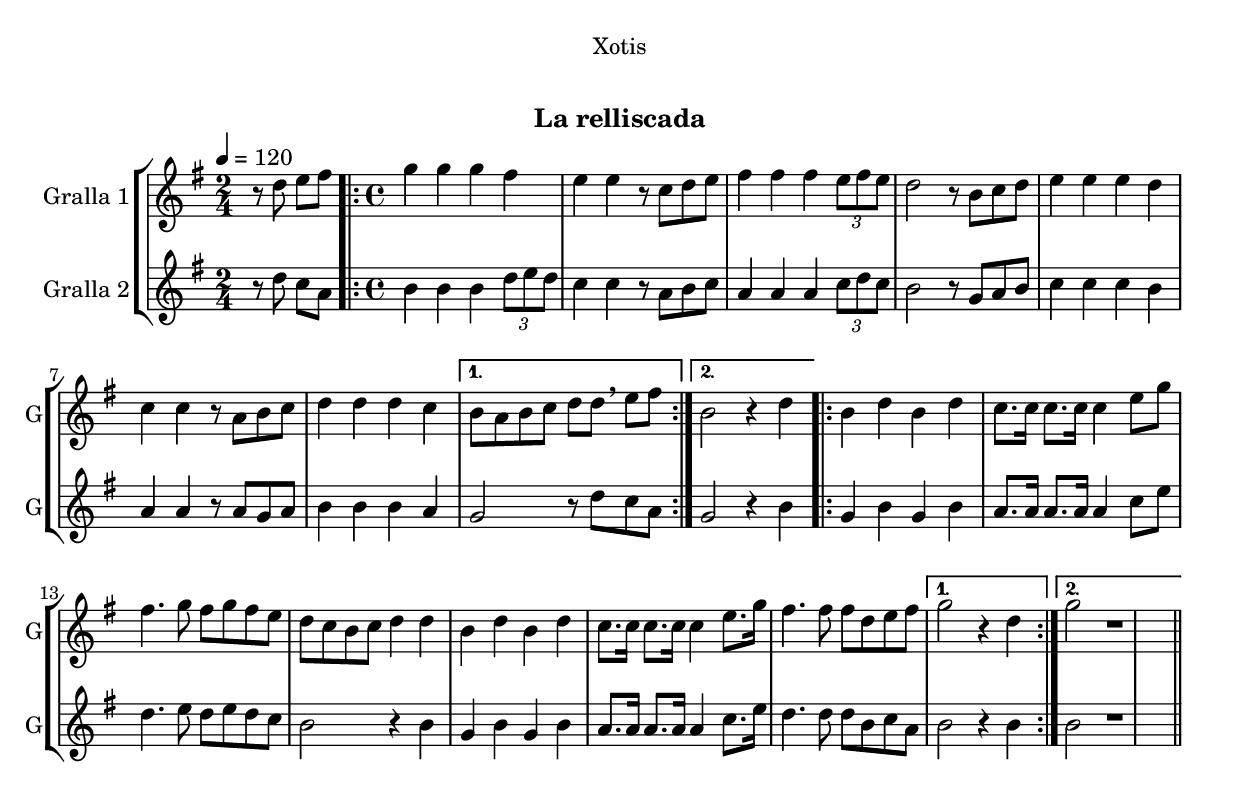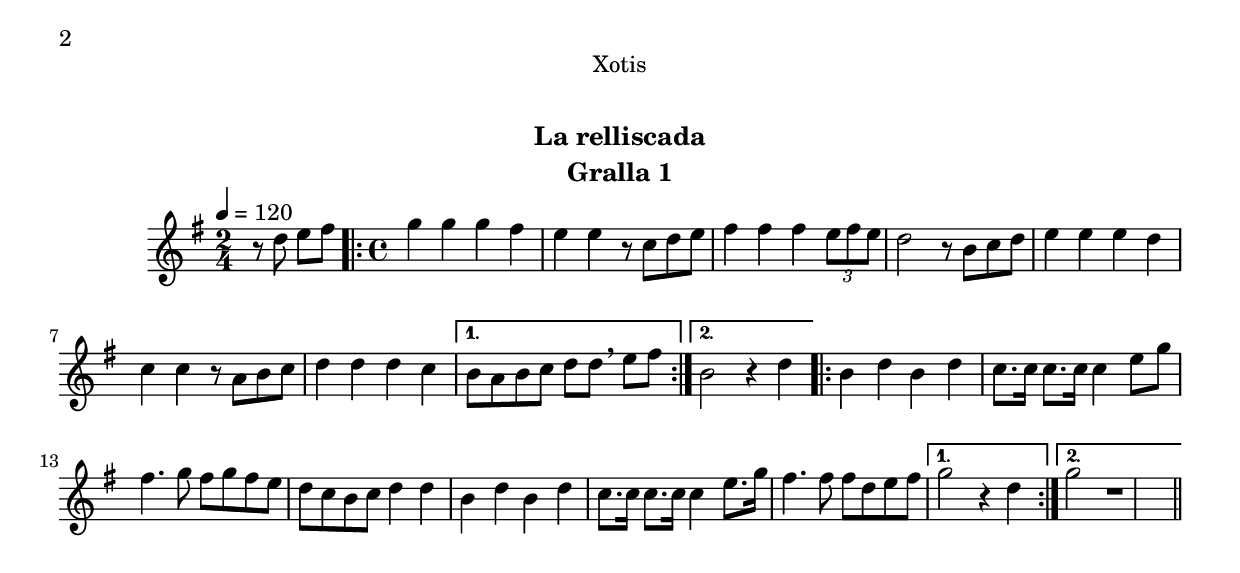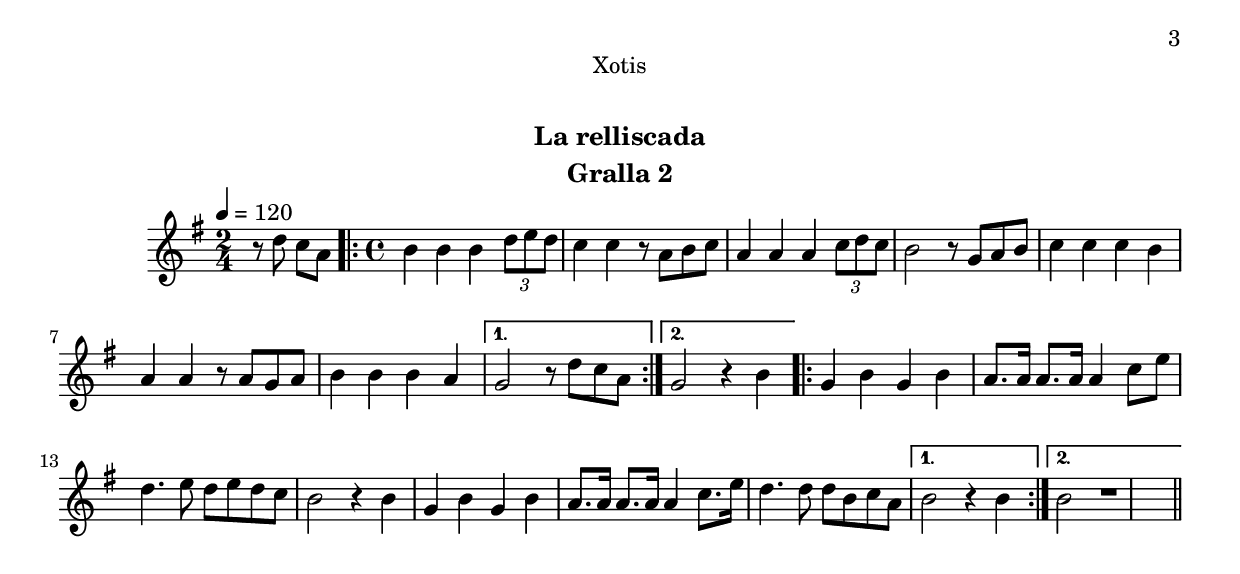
\version "2.16.0"

\header {
  dedication="Xotis"
  title="  "
  subtitle="La relliscada"
  subsubtitle=""
  poet=""
  meter=""
  piece=""
  composer=""
  arranger=""
  opus=""
  instrument=""
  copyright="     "
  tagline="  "
}

liniaroAa =
\relative d''
{
  \tempo 4=120
  \clef treble
  \key g \major
  \time 2/4
  r8 d e fis  |
  \time 4/4   \repeat volta 2 { g4 g g fis  |
  e4 e r8 c d e  |
  fis4 fis fis \times 2/3 { e8 fis e }  |
  %05
  d2 r8 b c d  |
  e4 e e d  |
  c4 c r8 a b c  |
  d4 d d c }
  \alternative { { b8 a b c d d \breathe e fis }
  %10
  { b,2 r4 d } }
  \repeat volta 2 { b4 d b d  |
  c8. c16 c8. c16 c4 e8 g  |
  fis4. g8 fis g fis e  |
  d8 c b c d4 d  |
  %15
  b4 d b d  |
  c8. c16 c8. c16 c4 e8. g16  |
  fis4. fis8 fis d e fis }
  \alternative { { g2 r4 d }
  { g2 r1 } } \bar "||" % troigo!
}

liniaroAb =
\relative d''
{
  \tempo 4=120
  \clef treble
  \key g \major
  \time 2/4
  r8 d c a  |
  \time 4/4   \repeat volta 2 { b4 b b \times 2/3 { d8 e d }  |
  c4 c r8 a b c  |
  a4 a a \times 2/3 { c8 d c }  |
  %05
  b2 r8 g a b  |
  c4 c c b  |
  a4 a r8 a g a  |
  b4 b b a }
  \alternative { { g2 r8 d' c a }
  %10
  { g2 r4 b } }
  \repeat volta 2 { g4 b g b  |
  a8. a16 a8. a16 a4 c8 e  |
  d4. e8 d e d c  |
  b2 r4 b  |
  %15
  g4 b g b  |
  a8. a16 a8. a16 a4 c8. e16  |
  d4. d8 d b c a }
  \alternative { { b2 r4 b }
  { b2 r1 } } \bar "||" % troigo!
}

\bookpart {
  \score {
    \new StaffGroup {
      \override Score.RehearsalMark #'self-alignment-X = #LEFT
      <<
        \new Staff \with {instrumentName = #"Gralla 1" shortInstrumentName = #"G"} \liniaroAa
        \new Staff \with {instrumentName = #"Gralla 2" shortInstrumentName = #"G"} \liniaroAb
      >>
    }
    \layout {}
  }\score { \unfoldRepeats
    \new StaffGroup {
      \override Score.RehearsalMark #'self-alignment-X = #LEFT
      <<
        \new Staff \with {instrumentName = #"Gralla 1" shortInstrumentName = #"G"} \liniaroAa
        \new Staff \with {instrumentName = #"Gralla 2" shortInstrumentName = #"G"} \liniaroAb
      >>
    }
    \midi {}
  }
}

\bookpart {
  \header {instrument="Gralla 1"}
  \score {
    \new StaffGroup {
      \override Score.RehearsalMark #'self-alignment-X = #LEFT
      <<
        \new Staff \liniaroAa
      >>
    }
    \layout {}
  }\score { \unfoldRepeats
    \new StaffGroup {
      \override Score.RehearsalMark #'self-alignment-X = #LEFT
      <<
        \new Staff \liniaroAa
      >>
    }
    \midi {}
  }
}

\bookpart {
  \header {instrument="Gralla 2"}
  \score {
    \new StaffGroup {
      \override Score.RehearsalMark #'self-alignment-X = #LEFT
      <<
        \new Staff \liniaroAb
      >>
    }
    \layout {}
  }\score { \unfoldRepeats
    \new StaffGroup {
      \override Score.RehearsalMark #'self-alignment-X = #LEFT
      <<
        \new Staff \liniaroAb
      >>
    }
    \midi {}
  }
}

